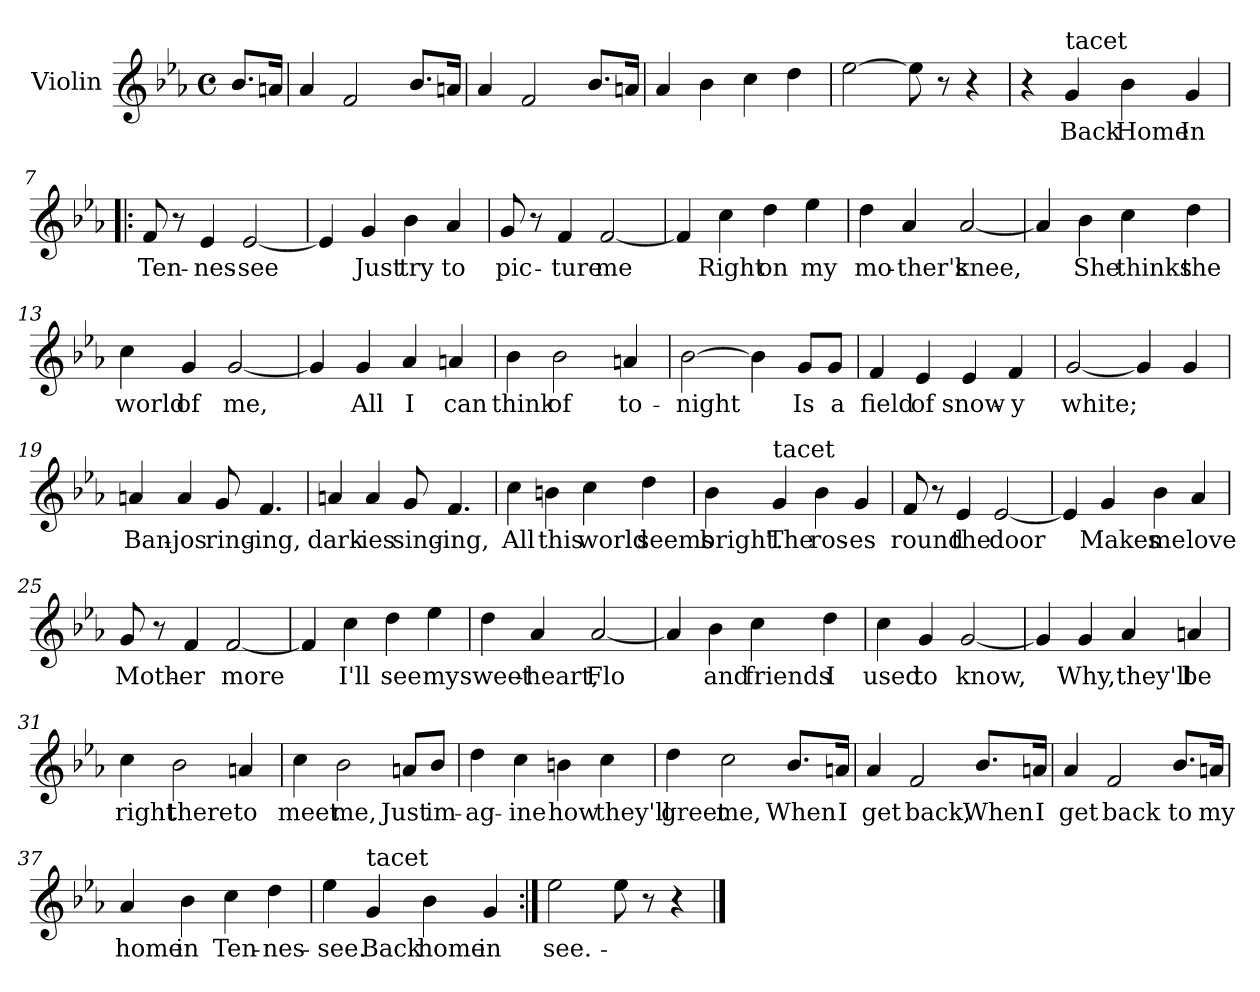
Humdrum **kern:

**kern	**text
*part1	*part1
*staff1	*staff1
*I"Violin	*
*I'Vln	*
*clefG2	*
*k[b-e-a-]	*
*E-:	*
*M4/4	*
*met(c)	*
=1	=1
8.b-/L	.
16an/Jk	.
=2	=2
4a-/	.
2f/	.
8.b-/L	.
16an/Jk	.
=3	=3
4a-/	.
2f/	.
8.b-/L	.
16an/Jk	.
=4	=4
4a-/	.
4b-\	.
4cc\	.
4dd\	.
!!LO:LB:g=z
=5	=5
[2ee-\	.
8ee-\]	.
8r	.
4r	.
=6	=6
4r	.
!LO:TX:a:t=tacet	!
4g/	Back
4b-\	Home
4g/	In
=7!|:	=7!|:
8f/	Ten-
8r	.
4e-/	-nes-
[2e-/	-see
=8	=8
4e-/]	.
4g/	Just
4b-\	try
4a-/	to
!!LO:LB:g=z
=9	=9
8g/	pic-
8r	.
4f/	-ture
[2f/	me
=10	=10
4f/]	.
4cc\	Right
4dd\	on
4ee-\	my
=11	=11
4dd\	mo-
4a-/	-ther's
[2a-/	knee,
=12	=12
4a-/]	.
4b-\	She
4cc\	thinks
4dd\	the
!!LO:LB:g=z
=13	=13
4cc\	world
4g/	of
[2g/	me,
=14	=14
4g/]	.
4g/	All
4a-/	I
4an/	can
=15	=15
4b-\	think
2b-\	of
4an/	to-
=16	=16
[2b-\	-night
4b-\]	.
8g/L	Is
8g/J	a
!!LO:LB:g=z
=17	=17
4f/	field
4e-/	of
4e-/	snow-
4f/	-y
=18	=18
[2g/	white;
4g/]	.
4g/	.
=19	=19
4an/	Ban-
4a/	-jos
8g/	ring-
4.f/	-ing,
=20	=20
4an/	dark-
4a/	-ies
8g/	sing-
4.f/	-ing,
!!LO:LB:g=z
=21	=21
4cc\	All
4bn\	this
4cc\	world
4dd\	seems
=22	=22
4b-\	bright.
!LO:TX:a:t=tacet	!
4g/	The
4b-\	ros-
4g/	-es
=23	=23
8f/	round
8r	.
4e-/	the
[2e-/	door
=24	=24
4e-/]	.
4g/	Makes
4b-\	me
4a-/	love
=25	=25
8g/	Moth-
8r	.
4f/	-er
[2f/	more
!!LO:LB:g=z
=26	=26
4f/]	.
4cc\	I'll
4dd\	see
4ee-\	my
=27	=27
4dd\	sweet-
4a-/	-heart,
[2a-/	Flo
=28	=28
4a-/]	.
4b-\	and
4cc\	friends
4dd\	I
=29	=29
4cc\	used
4g/	to
[2g/	know,
=30	=30
4g/]	.
4g/	Why,
4a-/	they'll
4an/	be
!!LO:LB:g=z
=31	=31
4cc\	right
2b-\	there
4an/	to
=32	=32
4cc\	meet
2b-\	me,
8an/L	Just
8b-/J	im-
=33	=33
4dd\	-ag-
4cc\	-ine
4bn\	how
4cc\	they'll
=34	=34
4dd\	greet
2cc\	me,
8.b-/L	When
16an/Jk	I
=35	=35
4a-/	get
2f/	back,
8.b-/L	When
16an/Jk	I
!!LO:LB:g=z
=36	=36
4a-/	get
2f/	back
8.b-/L	to
16an/Jk	my
=37	=37
4a-/	home
4b-\	in
4cc\	Ten-
4dd\	-nes-
=38	=38
4ee-\	-see.
!LO:TX:a:t=tacet	!
4g/	Back
4b-\	home
4g/	in
=39:|!	=39:|!
2ee-\	see.-
8ee-\	.
8r	.
4r	.
==	==
*-	*-
